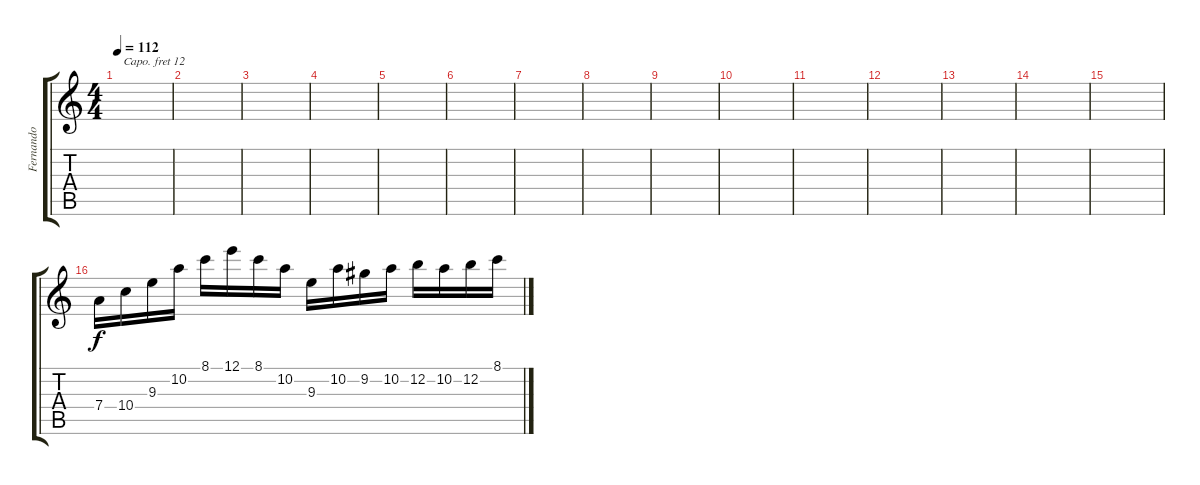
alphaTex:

\track ("Fernando" "Fernando") {instrument flute}
\staff {score tabs}
\capo 12
\tuning (E4 B3 G3 D3 A2 E2) {hide}
\ts (4 4)
\tempo 112
\clef g2
\ks c
|
|
|
|
|
|
|
|
|
|
|
|
|
|
|
7.4.16 10.4.16 9.3.16 10.2.16 8.1.16 12.1.16 8.1.16 10.2.16 9.3.16 10.2.16 9.2.16 10.2.16 12.2.16 10.2.16 12.2.16 8.1.16
